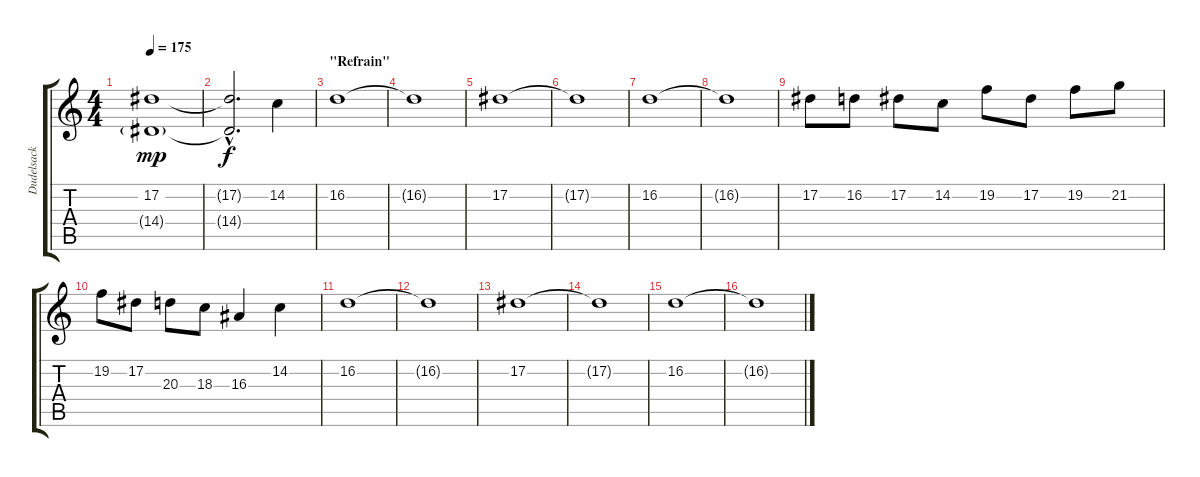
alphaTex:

\track ("Dudelsack" "Dudelsack") {instrument fiddle}
\staff {score tabs}
\tuning (Eb4 Bb3 Gb3 Db3 Ab2 Eb2) {hide}
\ts (4 4)
\tempo 175
\clef g2
\ks c
(17.2 14.4{g}).1{dy mp} |
(17.2{hac t} 14.4{hac t}).2{d dy f} 14.2.4 |
\section ("" "\"Refrain\"")
16.2.1 |
16.2{t}.1 |
17.2.1 |
17.2{t}.1 |
16.2.1 |
16.2{t}.1 |
17.2.8 16.2.8 17.2.8 14.2.8 19.2.8 17.2.8 19.2.8 21.2.8 |
19.2.8 17.2.8 20.3.8 18.3.8 16.3.4 14.2.4 |
16.2.1 |
16.2{t}.1 |
17.2.1 |
17.2{t}.1 |
16.2.1 |
16.2{t}.1
